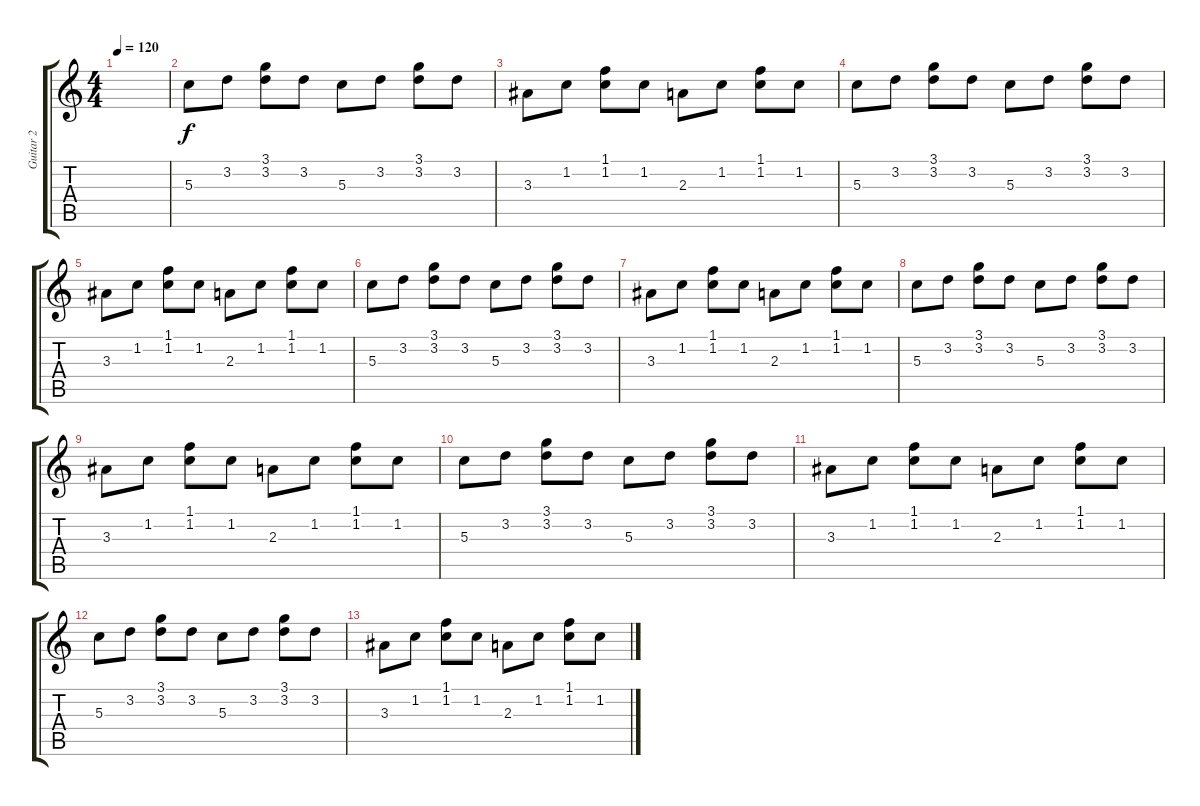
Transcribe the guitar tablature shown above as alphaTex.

\track ("Guitar 2" "Guitar 2") {instrument distortionguitar}
\staff {score tabs}
\tuning (E4 B3 G3 D3 A2 E2) {hide}
\ts (4 4)
\tempo 120
\clef g2
\ks c
|
5.3.8 3.2.8 (3.1 3.2).8 3.2.8 5.3.8 3.2.8 (3.1 3.2).8 3.2.8 |
3.3.8 1.2.8 (1.1 1.2).8 1.2.8 2.3.8 1.2.8 (1.1 1.2).8 1.2.8 |
5.3.8 3.2.8 (3.1 3.2).8 3.2.8 5.3.8 3.2.8 (3.1 3.2).8 3.2.8 |
3.3.8 1.2.8 (1.1 1.2).8 1.2.8 2.3.8 1.2.8 (1.1 1.2).8 1.2.8 |
5.3.8 3.2.8 (3.1 3.2).8 3.2.8 5.3.8 3.2.8 (3.1 3.2).8 3.2.8 |
3.3.8 1.2.8 (1.1 1.2).8 1.2.8 2.3.8 1.2.8 (1.1 1.2).8 1.2.8 |
5.3.8 3.2.8 (3.1 3.2).8 3.2.8 5.3.8 3.2.8 (3.1 3.2).8 3.2.8 |
3.3.8 1.2.8 (1.1 1.2).8 1.2.8 2.3.8 1.2.8 (1.1 1.2).8 1.2.8 |
5.3.8 3.2.8 (3.1 3.2).8 3.2.8 5.3.8 3.2.8 (3.1 3.2).8 3.2.8 |
3.3.8 1.2.8 (1.1 1.2).8 1.2.8 2.3.8 1.2.8 (1.1 1.2).8 1.2.8 |
5.3.8 3.2.8 (3.1 3.2).8 3.2.8 5.3.8 3.2.8 (3.1 3.2).8 3.2.8 |
3.3.8 1.2.8 (1.1 1.2).8 1.2.8 2.3.8 1.2.8 (1.1 1.2).8 1.2.8
